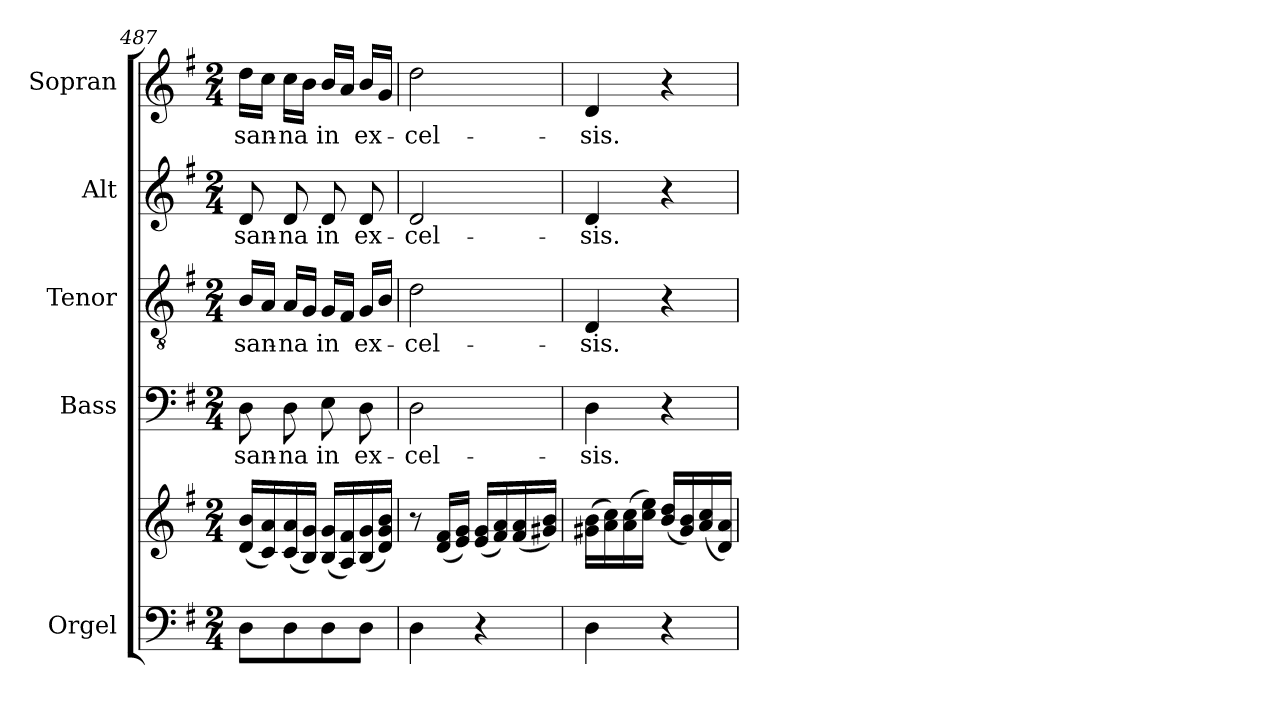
**kern	**kern	**kern	**text	**kern	**text	**kern	**text	**kern	**text
*part5	*part5	*part4	*part4	*part3	*part3	*part2	*part2	*part1	*part1
*staff6	*staff5	*staff4	*staff4	*staff3	*staff3	*staff2	*staff2	*staff1	*staff1
*I"Orgel	*	*I"Bass	*	*I"Tenor	*	*I"Alt	*	*I"Sopran	*
*I'Org.	*	*I'B.	*	*I'T.	*	*I'A.	*	*I'S.	*
*clefF4	*clefG2	*clefF4	*	*clefGv2	*	*clefG2	*	*clefG2	*
*k[f#]	*k[f#]	*k[f#]	*	*k[f#]	*	*k[f#]	*	*k[f#]	*
*G:	*G:	*G:	*	*G:	*	*G:	*	*G:	*
*M2/4	*M2/4	*M2/4	*	*M2/4	*	*M2/4	*	*M2/4	*
=487	=487	=487	=487	=487	=487	=487	=487	=487	=487
!	!	!	!LO:LY:b	!	!LO:LY:b	!	!LO:LY:b	!	!LO:LY:b
8D\L	(<16d/ 16b/LL	8D\	-san-	16B/LL	-san-	8d/	-san-	16dd\LL	-san-
.	16c/ 16a/)	.	.	16A/JJ	.	.	.	16cc\JJ	.
!	!	!	!LO:LY:b	!	!LO:LY:b	!	!LO:LY:b	!	!LO:LY:b
8D\	(<16c/ 16a/	8D\	-na	16A/LL	-na	8d/	-na	16cc\LL	-na
.	16B/ 16g/JJ)	.	.	16G/JJ	.	.	.	16b\JJ	.
!	!	!	!LO:LY:b	!	!LO:LY:b	!	!LO:LY:b	!	!LO:LY:b
8D\	(<16B/ 16g/LL	8E\	in	16G/LL	in	8d/	in	16b/LL	in
.	16A/ 16f#/)	.	.	16F#/JJ	.	.	.	16a/JJ	.
!	!	!	!LO:LY:b	!	!LO:LY:b	!	!LO:LY:b	!	!LO:LY:b
8D\J	(<16B/ 16g/	8D\	ex-	16G/LL	ex-	8d/	ex-	16b/LL	ex-
.	16d/ 16g/ 16b/JJ)	.	.	16B/JJ	.	.	.	16g/JJ	.
=488	=488	=488	=488	=488	=488	=488	=488	=488	=488
!	!	!	!LO:LY:b	!	!LO:LY:b	!	!LO:LY:b	!	!LO:LY:b
4D\	8r	2D\	-cel-	2d\	-cel-	2d/	-cel-	2dd\	-cel-
.	(<16d/ 16f#/LL	.	.	.	.	.	.	.	.
.	16e/ 16g/JJ)	.	.	.	.	.	.	.	.
4r	(<16e/ 16g/LL	.	.	.	.	.	.	.	.
.	16f#/ 16a/)	.	.	.	.	.	.	.	.
.	(<16f#/ 16a/	.	.	.	.	.	.	.	.
.	16g#X/ 16b/JJ)	.	.	.	.	.	.	.	.
=489	=489	=489	=489	=489	=489	=489	=489	=489	=489
!	!	!	!LO:LY:b	!	!LO:LY:b	!	!LO:LY:b	!	!LO:LY:b
4D\	(>16g#X\ 16b\LL	4D\	-sis.	4D/	-sis.	4d/	-sis.	4d/	-sis.
.	16a\ 16cc\)	.	.	.	.	.	.	.	.
.	(>16a\ 16cc\	.	.	.	.	.	.	.	.
.	16cc\ 16ee\JJ)	.	.	.	.	.	.	.	.
4r	(<16b/ 16dd/LL	4r	.	4r	.	4r	.	4r	.
.	16g#/ 16b/)	.	.	.	.	.	.	.	.
.	(<16a/ 16cc/	.	.	.	.	.	.	.	.
.	16d/ 16a/JJ)	.	.	.	.	.	.	.	.
=	=	=	=	=	=	=	=	=	=
*-	*-	*-	*-	*-	*-	*-	*-	*-	*-
